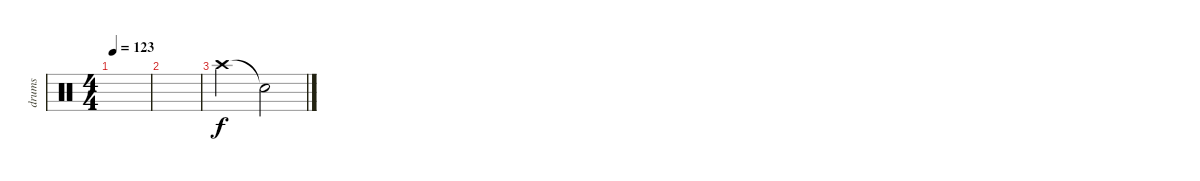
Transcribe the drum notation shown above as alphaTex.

\track ("drums" "drums") {instrument percussion}
\staff {score}
\articulation defaults
\ts (4 4)
\tempo 123
\clef neutral
\ks c
|
|
"Crash high (hit)".2 "Snare (hit)"{t}.2
